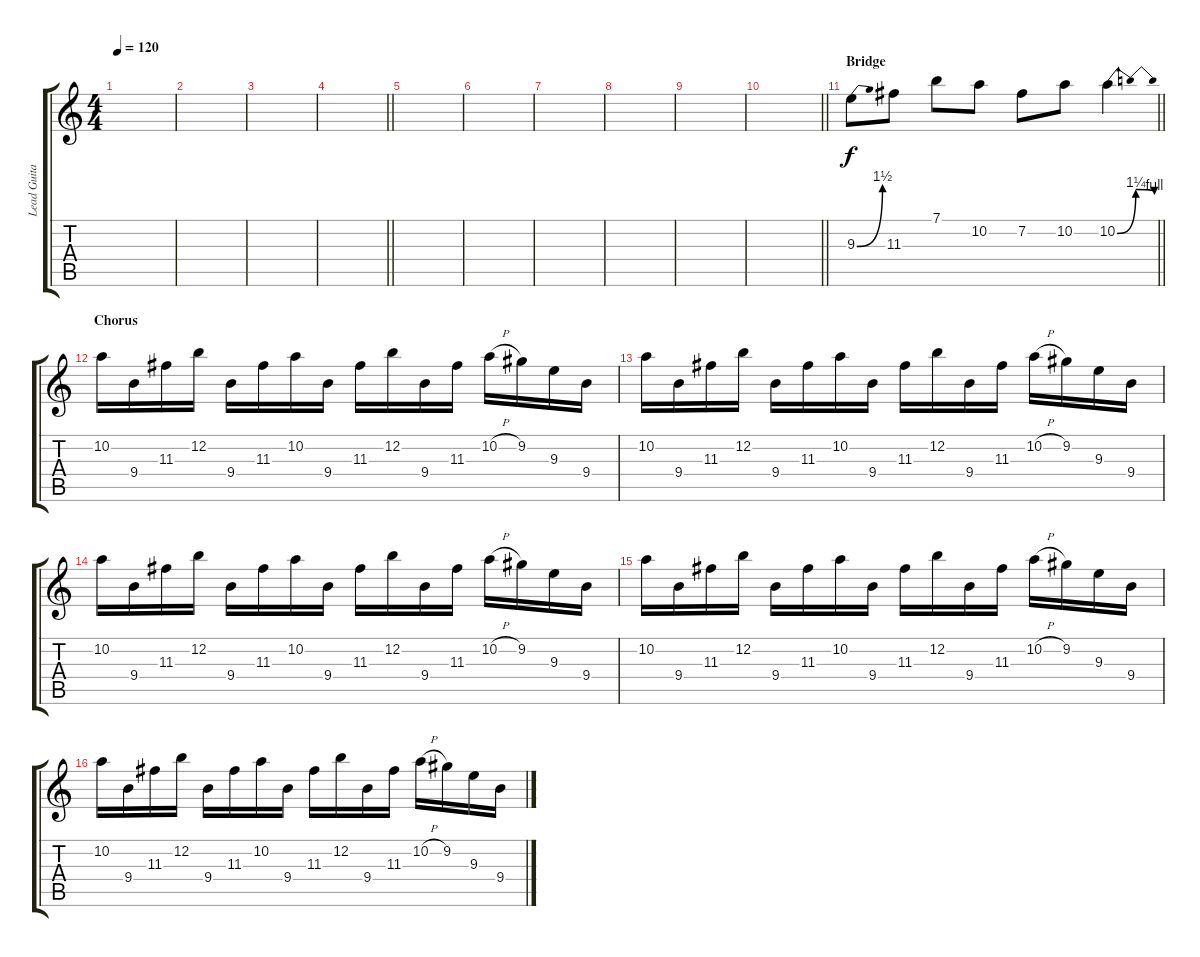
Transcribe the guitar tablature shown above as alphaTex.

\track ("Lead Guitar - Slash" "Lead Guita") {instrument distortionguitar}
\staff {score tabs}
\tuning (E4 B3 G3 D3 A2 E2) {hide}
\ts (4 4)
\tempo 120
\clef g2
\ks c
|
|
|
\barLineRight lightlight
|
|
|
|
|
|
\barLineRight lightlight
|
\section ("" "Bridge")
\barLineRight lightlight
9.3{be (bend 0 0 60 6)}.8 11.3.8 7.1.8 10.2.8 7.2.8 10.2.8 10.2{be (bendrelease 0 0 15 5 15 5 60 4)}.4 |
\section ("" "Chorus")
10.2.16 9.4.16 11.3.16 12.2.16 9.4.16 11.3.16 10.2.16 9.4.16 11.3.16 12.2.16 9.4.16 11.3.16 10.2{h}.16 9.2.16 9.3.16 9.4.16 |
10.2.16 9.4.16 11.3.16 12.2.16 9.4.16 11.3.16 10.2.16 9.4.16 11.3.16 12.2.16 9.4.16 11.3.16 10.2{h}.16 9.2.16 9.3.16 9.4.16 |
10.2.16 9.4.16 11.3.16 12.2.16 9.4.16 11.3.16 10.2.16 9.4.16 11.3.16 12.2.16 9.4.16 11.3.16 10.2{h}.16 9.2.16 9.3.16 9.4.16 |
10.2.16 9.4.16 11.3.16 12.2.16 9.4.16 11.3.16 10.2.16 9.4.16 11.3.16 12.2.16 9.4.16 11.3.16 10.2{h}.16 9.2.16 9.3.16 9.4.16 |
10.2.16 9.4.16 11.3.16 12.2.16 9.4.16 11.3.16 10.2.16 9.4.16 11.3.16 12.2.16 9.4.16 11.3.16 10.2{h}.16 9.2.16 9.3.16 9.4.16
